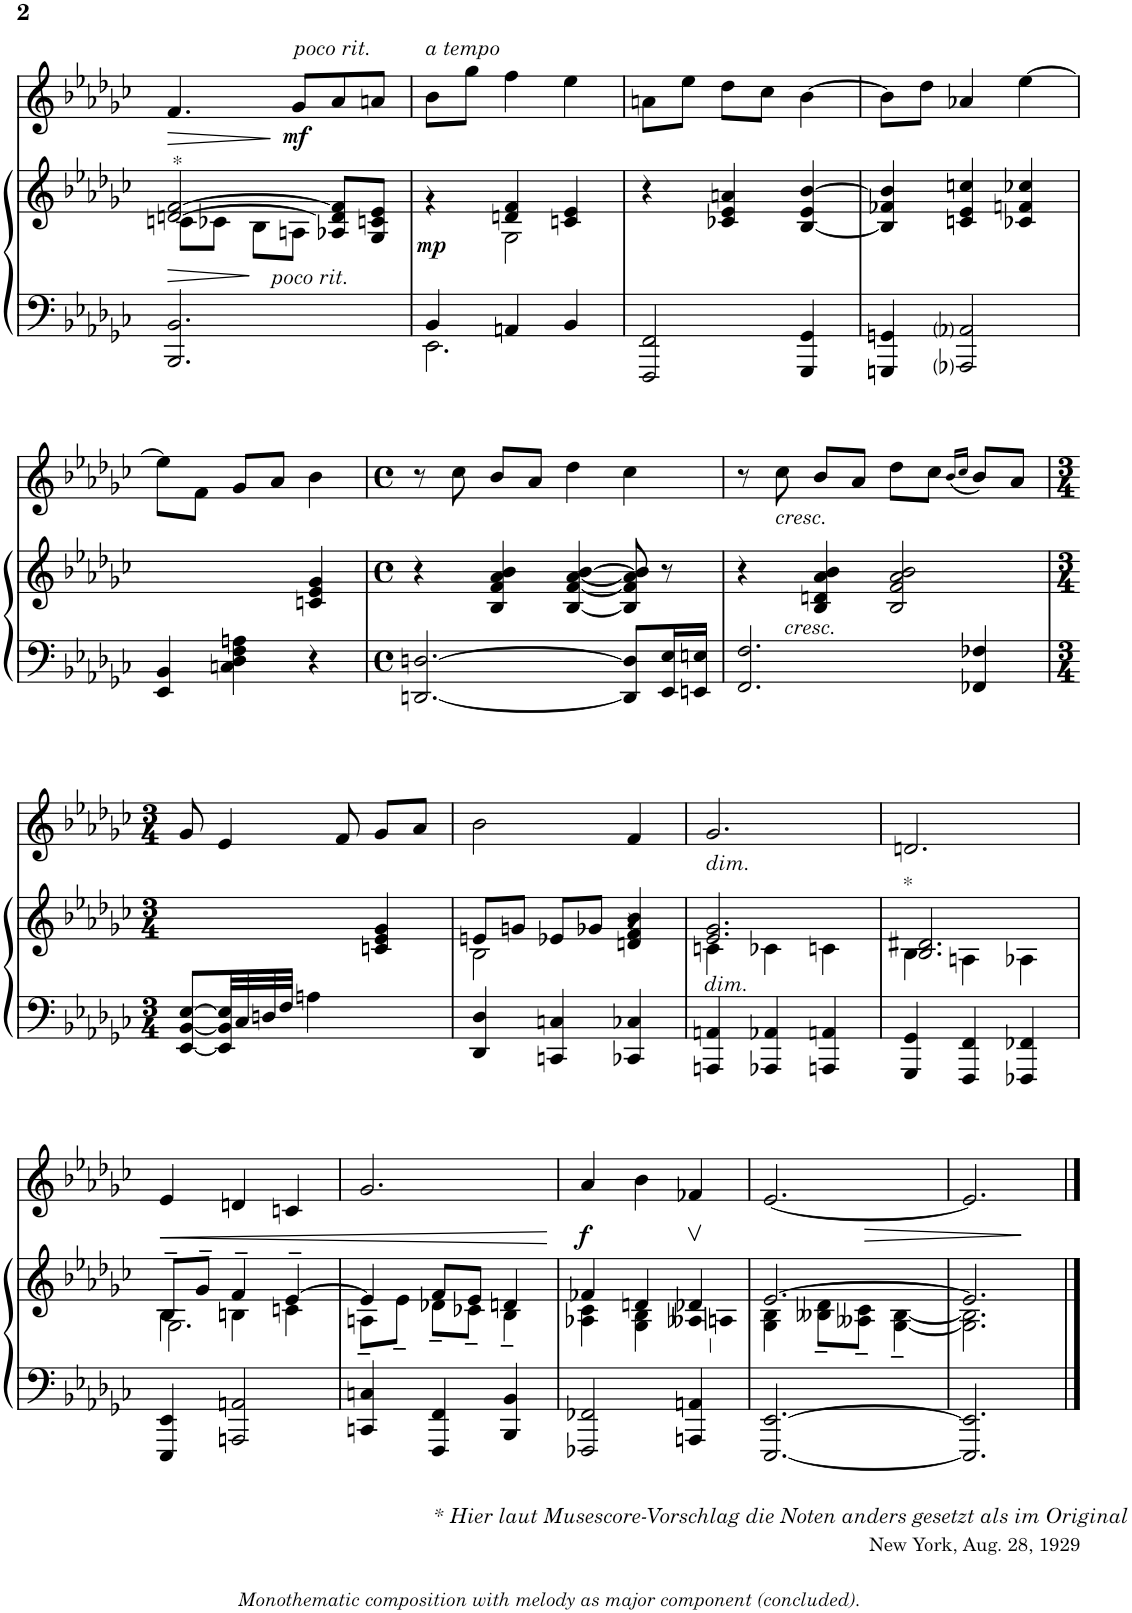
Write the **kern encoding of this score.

**kern	**kern	**dynam	**kern	**dynam
*part2	*part2	*part2	*part1	*part1
*staff3	*staff2	*staff2/3	*staff1	*staff1
*I"Piano	*	*	*I"Vox	*
*I'Pno	*	*	*	*
!!LO:PB:g=z
*clefF4	*clefG2	*	*clefG2	*
*k[b-e-a-d-g-c-]	*k[b-e-a-d-g-c-]	*	*k[b-e-a-d-g-c-]	*
*M3/4	*M3/4	*	*M3/4	*
=17	=17	=17	=17	=17
!	!LO:TX:a:t=*	!	!	!
!	!	!LO:HP:b	!	!LO:HP:b
*	*^	*	*	*
2.BBB-/ 2.BB-/	[2dn/ [2f/	8cn\L	>	4.f/	>
.	.	8c-X\J	.	.	.
.	.	8B-\L	.	.	.
!	!	!	!	!LO:TX:a:i:t=poco rit.	!
!	!	!LO:TX:b:i:t=poco rit.	!	!	!
!	!	!	!	!	!LO:DY:n=1:b
.	.	8An\J	]	8g-/L	] mf
.	8A-X/ 8d/] 8f/]L	8ryy	.	8a-/	.
.	8G-/ 8cn/ 8e-/J	8ryy	.	8an/J	.
=18	=18	=18	=18	=18	=18
*^	*	*	*	*	*
!	!	!	!	!	!LO:TX:a:i:t=a tempo	!
!	!	!	!	!LO:DY:b	!	!
2.EE-\	4BB-/	4ryy	4r	mp	8b-\L	.
.	.	.	.	.	8gg-\J	.
.	4AAn/	4dn/ 4f/	2G-\	.	4ff\	.
.	4BB-/	4cn/ 4e-/	.	.	4ee-\	.
*v	*v	*	*	*	*	*
*	*v	*v	*	*	*
=19	=19	=19	=19	=19
2FFF/ 2FF/	4r	.	8an\L	.
.	.	.	8ee-\J	.
.	4c-X/ 4e-/ 4an/	.	8dd-\L	.
.	.	.	8cc-\J	.
4GGG-/ 4GG-/	[4B-/ 4e-/ [4b-/	.	[4b-\	.
=20	=20	=20	=20	=20
4GGGn/ 4GGn/	4B-/] 4f-X/ 4b-/]	.	8b-\L]	.
.	.	.	8dd-\J	.
2AAA-i/ 2AA-i/	4cn/ 4e-/ 4ccn/	.	4a-X/	.
.	4c-X/ 4fn/ 4cc-X/	.	[4ee-\	.
!!LO:LB:g=z
=21	=21	=21	=21	=21
4EE-/ 4BB-/	4ryy	.	8ee-\L]	.
.	.	.	8f\J	.
4Cn\ 4D-\ 4F\ 4An\	4ryy	.	8g-/L	.
.	.	.	8a-/J	.
4r	4cn/ 4e-/ 4g-/	.	4b-\	.
=22	=22	=22	=22	=22
*M4/4	*M4/4	*	*M4/4	*
*met(c)	*met(c)	*	*met(c)	*
[2.DDn/ [2.Dn/	4r	.	8r	.
.	.	.	8cc-\	.
.	4B-/ 4f/ 4a-/ 4b-/	.	8b-/L	.
.	.	.	8a-/J	.
.	[4B-/ [4f/ [4a-/ [4b-/	.	4dd-\	.
8DD/] 8D/]L	8B-/] 8f/] 8a-/] 8b-/]	.	4cc-\	.
16EE-/ 16E-/L	8r	.	.	.
16EEn/ 16En/JJ	.	.	.	.
=23	=23	=23	=23	=23
2.FF/ 2.F/	4r	.	8r	.
!	!	!	!LO:TX:b:i:t=cresc.	!
.	.	.	8cc-\	.
!	!LO:TX:b:i:t=cresc.	!	!	!
.	4B-/ 4dn/ 4a-/ 4b-/	.	8b-/L	.
.	.	.	8a-/J	.
.	2B-/ 2f/ 2a-/ 2b-/	.	8dd-\L	.
.	.	.	8cc-\J	.
.	.	.	(16qb-/LL	.
.	.	.	16qcc-/JJ	.
4FF-X/ 4F-X/	.	.	8b-/L)	.
.	.	.	8a-/J	.
!!LO:LB:g=z
=24	=24	=24	=24	=24
*M3/4	*M3/4	*	*M3/4	*
[8EE-/ [8BB-/ [8E-/L	4ryy	.	8g-/	.
32EE-/] 32BB-/] 32E-/]LL	.	.	4e-/	.
32C-i/	.	.	.	.
32Dn/	.	.	.	.
32F/JJJ	.	.	.	.
4An\	4ryy	.	.	.
.	.	.	8f/	.
4ryy	4cn/ 4e-/ 4g-/	.	8g-/L	.
.	.	.	8a-/J	.
=25	=25	=25	=25	=25
*	*^	*	*	*
4DD-/ 4D-/	8en/L	2B-\	.	2b-\	.
.	8gn/J	.	.	.	.
4CCn/ 4Cn/	8e-X/L	.	.	.	.
.	8g-X/J	.	.	.	.
4CC-X/ 4C-X/	4dn/ 4f/ 4b-/	4r	.	4f/	.
=26	=26	=26	=26	=26	=26
!	!	!	!	!LO:TX:b:i:t=dim.	!
!	!LO:TX:b:i:t=dim.	!	!	!	!
4AAAn/ 4AAn/	4cn\	2.e-/ 2.g-/	.	2.g-/	.
4AAA-X/ 4AA-X/	4c-X\	.	.	.	.
4AAAn/ 4AAn/	4cn\	.	.	.	.
=27	=27	=27	=27	=27	=27
!	!LO:TX:a:t=*	!	!	!	!
4GGG-/ 4GG-/	4B-\	2.B-/ 2.d#X/	.	2.dn/	.
4FFF/ 4FF/	4An\	.	.	.	.
4FFF-X/ 4FF-X/	4A-X\	.	.	.	.
!!LO:LB:g=z
=28	=28	=28	=28	=28	=28
*	*	*^	*	*	*
!	!	!	!	!	!	!LO:HP:b
4EEE-/ 4EE-/	8B-~/L	4B-\	2.G-\	.	4e-/	<
.	8g-~/J	.	.	.	.	.
2AAAn/ 2AAn/	4f~/	4Bn\	.	.	4dn/	.
.	[4e-~/	4cn\	.	.	4cn/	.
*	*	*v	*v	*	*	*
=29	=29	=29	=29	=29	=29
4CCn/ 4Cn/	4e-/]	8An~\L	.	2.g-/	.
.	.	8e-~\J	.	.	.
4FFF/ 4FF/	8f/L	8d-X~\L	.	.	.
.	8e-/J	8c-X~\J	.	.	.
4BBB-/ 4BB-/	4dn/	4B-~\	.	.	.
*	*v	*v	*	*	*
.	.	.	.	[
=30	=30	=30	=30	=30
*	*^	*	*	*
*	*	*^	*	*	*
!	!	!	!	!	!	!LO:DY:b
2FFF-X/ 2FF-X/	4f-X/	4A-X\ 4c-\	2ryy	.	4a-/	f
.	4dn/	4G-\ 4B-\	.	.	4b-\	.
4AAAn/ 4AAn/	4d-X/	4A--X	4An	.	4f-X/	.
=31	=31	=31	=31	=31	=31	=31
!LO:TX:b:i:t=* Hier laut Musescore-Vorschlag die Noten anders gesetzt als im Original	!	!	!	!	!	!
!	!	!	!	!	!	!LO:HP:b
*	*	*v	*v	*	*	*
[2.EEE-/ [2.EE-/	[2.e-/	4G-\ 4B-\	.	[2.e-/	>
.	.	8B--X\~ 8d-\~L	.	.	.
.	.	8A--X\~ 8c-\~J	.	.	.
.	.	[4G-\~ [4B--\~	.	.	.
=32	=32	=32	=32	=32	=32
2.EEE-/] 2.EE-/]	2.e-/]	2.G-\] 2.B--\]	.	2.e-/]	.
*	*v	*v	*	*	*
.	.	.	.	]
==	==	==	==	==
*-	*-	*-	*-	*-
